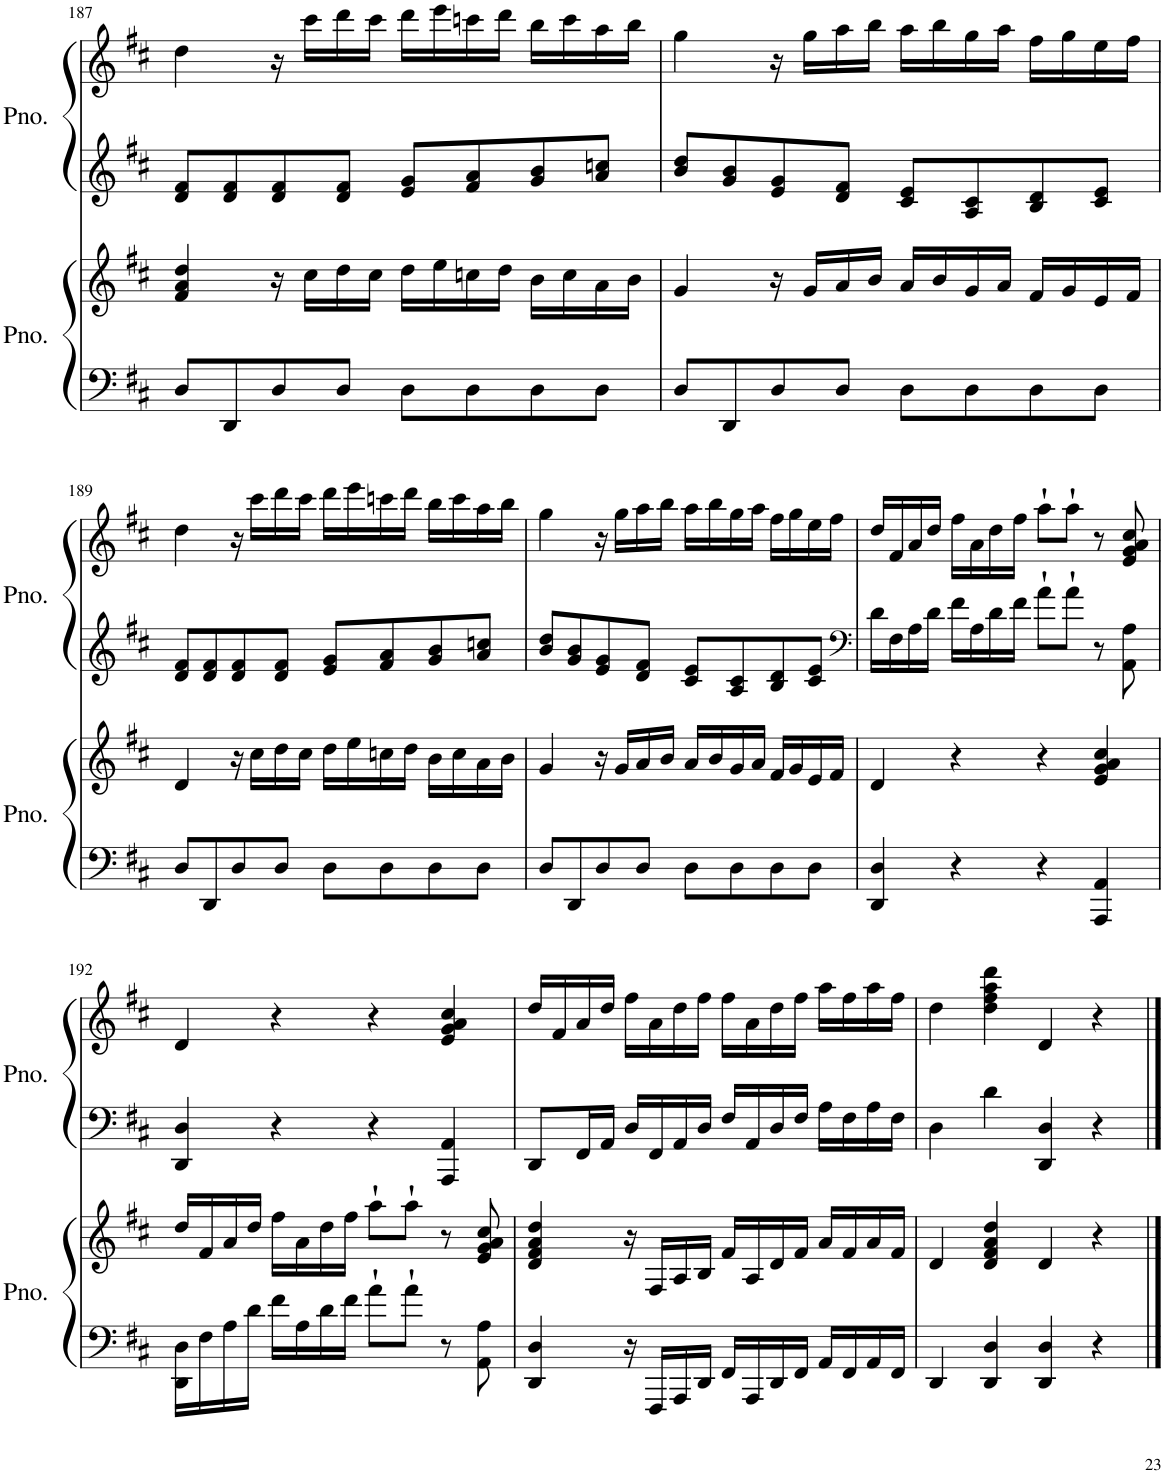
**kern	**kern	**kern	**kern
*part2	*part2	*part1	*part1
*staff4	*staff3	*staff2	*staff1
*I"Piano	*	*I"Piano	*
*I'Pno.	*	*I'Pno.	*
!!LO:PB:g=z
*clefF4	*clefG2	*clefG2	*clefG2
*k[f#c#]	*k[f#c#]	*k[f#c#]	*k[f#c#]
*M4/4	*M4/4	*M4/4	*M4/4
*met(c)	*met(c)	*met(c)	*met(c)
=187	=187	=187	=187
8D/L	4f#/ 4a/ 4dd/	8d/ 8f#/L	4dd\
8DD/	.	8d/ 8f#/	.
8D/	16r	8d/ 8f#/	16r
.	16cc#\LL	.	16ccc#\LL
8D/J	16dd\	8d/ 8f#/J	16ddd\
.	16cc#\JJ	.	16ccc#\JJ
8D\L	16dd\LL	8e/ 8g/L	16ddd\LL
.	16ee\	.	16eee\
8D\	16ccn\	8f#/ 8a/	16cccn\
.	16dd\JJ	.	16ddd\JJ
8D\	16b\LL	8g/ 8b/	16bb\LL
.	16cc\	.	16ccc\
8D\J	16a\	8a/ 8ccn/J	16aa\
.	16b\JJ	.	16bb\JJ
=188	=188	=188	=188
8D/L	4g/	8b/ 8dd/L	4gg\
8DD/	.	8g/ 8b/	.
8D/	16r	8e/ 8g/	16r
.	16g/LL	.	16gg\LL
8D/J	16a/	8d/ 8f#/J	16aa\
.	16b/JJ	.	16bb\JJ
8D\L	16a/LL	8c#/ 8e/L	16aa\LL
.	16b/	.	16bb\
8D\	16g/	8A/ 8c#/	16gg\
.	16a/JJ	.	16aa\JJ
8D\	16f#/LL	8B/ 8d/	16ff#\LL
.	16g/	.	16gg\
8D\J	16e/	8c#/ 8e/J	16ee\
.	16f#/JJ	.	16ff#\JJ
!!LO:LB:g=z
=189	=189	=189	=189
8D/L	4d/	8d/ 8f#/L	4dd\
8DD/	.	8d/ 8f#/	.
8D/	16r	8d/ 8f#/	16r
.	16cc#\LL	.	16ccc#\LL
8D/J	16dd\	8d/ 8f#/J	16ddd\
.	16cc#\JJ	.	16ccc#\JJ
8D\L	16dd\LL	8e/ 8g/L	16ddd\LL
.	16ee\	.	16eee\
8D\	16ccn\	8f#/ 8a/	16cccn\
.	16dd\JJ	.	16ddd\JJ
8D\	16b\LL	8g/ 8b/	16bb\LL
.	16cc\	.	16ccc\
8D\J	16a\	8a/ 8ccn/J	16aa\
.	16b\JJ	.	16bb\JJ
=190	=190	=190	=190
8D/L	4g/	8b/ 8dd/L	4gg\
8DD/	.	8g/ 8b/	.
8D/	16r	8e/ 8g/	16r
.	16g/LL	.	16gg\LL
8D/J	16a/	8d/ 8f#/J	16aa\
.	16b/JJ	.	16bb\JJ
8D\L	16a/LL	8c#/ 8e/L	16aa\LL
.	16b/	.	16bb\
8D\	16g/	8A/ 8c#/	16gg\
.	16a/JJ	.	16aa\JJ
8D\	16f#/LL	8B/ 8d/	16ff#\LL
.	16g/	.	16gg\
8D\J	16e/	8c#/ 8e/J	16ee\
.	16f#/JJ	.	16ff#\JJ
=191	=191	=191	=191
*	*	*clefF4	*
4DD/ 4D/	4d/	16d\LL	16dd/LL
.	.	16F#\	16f#/
.	.	16A\	16a/
.	.	16d\JJ	16dd/JJ
4r	4r	16f#\LL	16ff#\LL
.	.	16A\	16a\
.	.	16d\	16dd\
.	.	16f#\JJ	16ff#\JJ
4r	4r	8a`\L	8aa`\L
.	.	8a`\J	8aa`\J
4AAA/ 4AA/	4e/ 4g/ 4a/ 4cc#/	8r	8r
.	.	8AA\ 8A\	8e/ 8g/ 8a/ 8cc#/
!!LO:LB:g=z
=192	=192	=192	=192
16DD\ 16D\LL	16dd/LL	4DD/ 4D/	4d/
16F#\	16f#/	.	.
16A\	16a/	.	.
16d\JJ	16dd/JJ	.	.
16f#\LL	16ff#\LL	4r	4r
16A\	16a\	.	.
16d\	16dd\	.	.
16f#\JJ	16ff#\JJ	.	.
8a`\L	8aa`\L	4r	4r
8a`\J	8aa`\J	.	.
8r	8r	4AAA/ 4AA/	4e/ 4g/ 4a/ 4cc#/
8AA\ 8A\	8e/ 8g/ 8a/ 8cc#/	.	.
=193	=193	=193	=193
4DD/ 4D/	4d/ 4f#/ 4a/ 4dd/	8DD/L	16dd/LL
.	.	.	16f#/
.	.	16FF#/L	16a/
.	.	16AA/JJ	16dd/JJ
16r	16r	16D/LL	16ff#\LL
16FFF#/LL	16F#/LL	16FF#/	16a\
16AAA/	16A/	16AA/	16dd\
16DD/JJ	16B/JJ	16D/JJ	16ff#\JJ
16FF#/LL	16f#/LL	16F#/LL	16ff#\LL
16AAA/	16A/	16AA/	16a\
16DD/	16d/	16D/	16dd\
16FF#/JJ	16f#/JJ	16F#/JJ	16ff#\JJ
16AA/LL	16a/LL	16A\LL	16aa\LL
16FF#/	16f#/	16F#\	16ff#\
16AA/	16a/	16A\	16aa\
16FF#/JJ	16f#/JJ	16F#\JJ	16ff#\JJ
=194	=194	=194	=194
4DD/	4d/	4D\	4dd\
4DD/ 4D/	4d/ 4f#/ 4a/ 4dd/	4d\	4dd\ 4ff#\ 4aa\ 4ddd\
4DD/ 4D/	4d/	4DD/ 4D/	4d/
4r	4r	4r	4r
==	==	==	==
*-	*-	*-	*-
